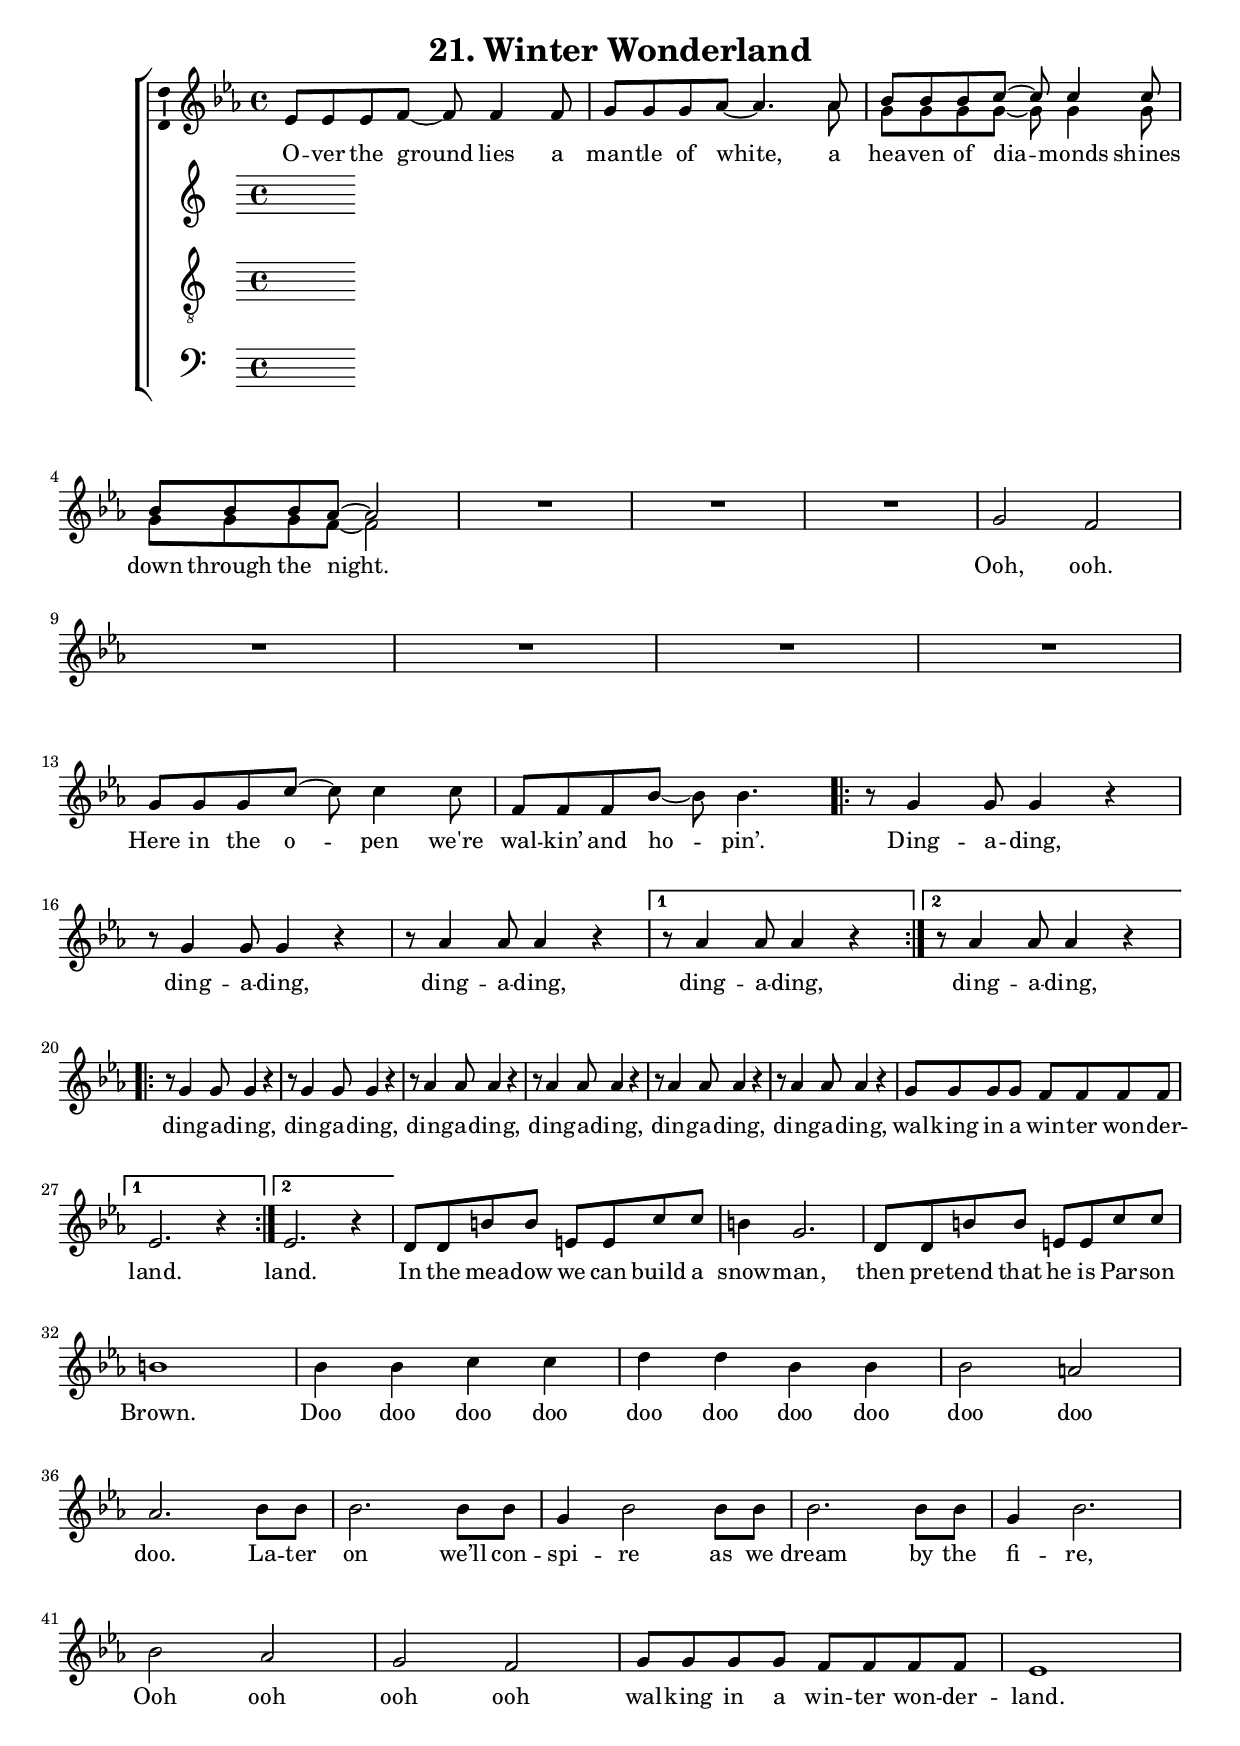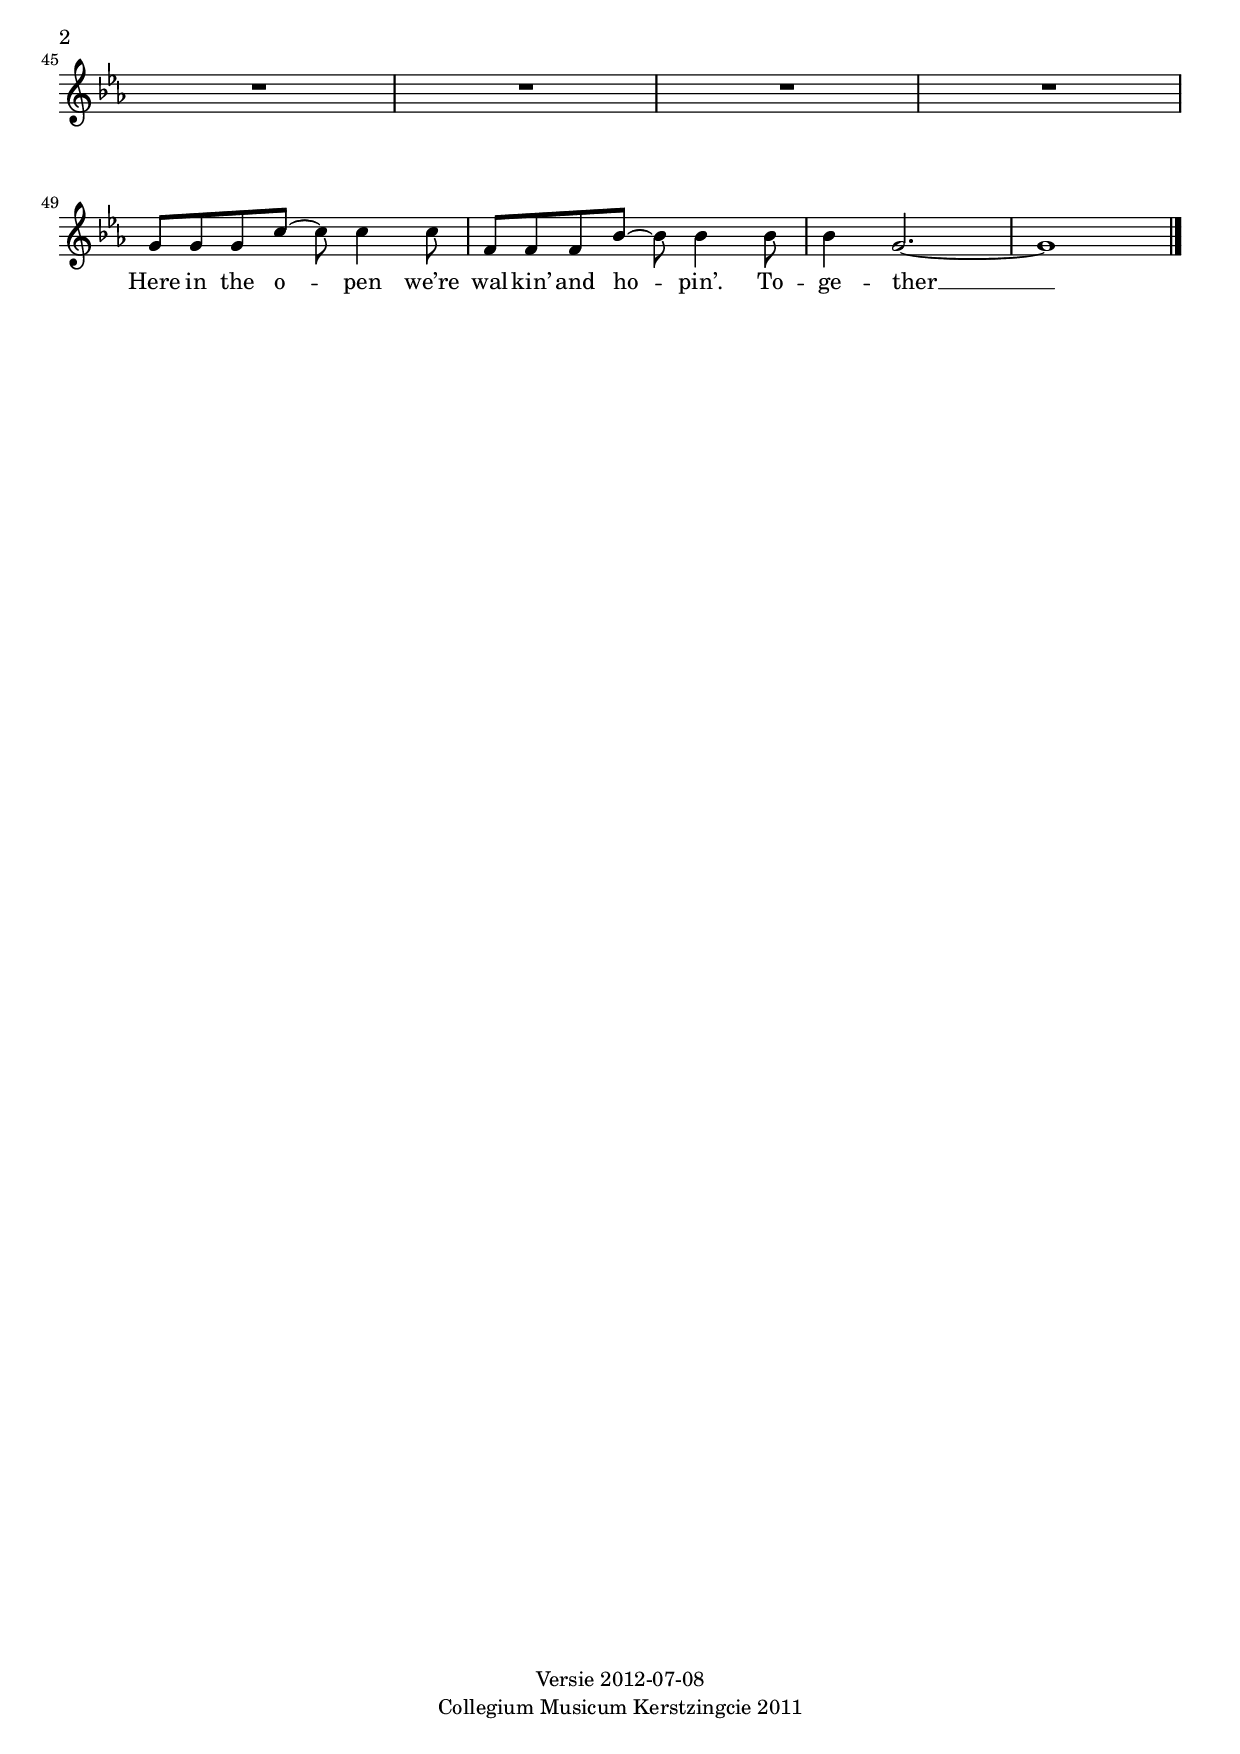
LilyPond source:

% vim: set fileformat=dos:
\version "2.12.3"

% vim: set fileformat=dos:

\version "2.12.3"

mbreak = \break
%mbreak = {}

soprano = \relative c' {
  \time 4/4
  \key es \major

  %O -- ver the ground lies a
  %man -- tle of white, a
  %hea -- ven of dia -- monds shines
  %down through the night.

  es8 es es f ~ f f4 f8 |
  g8 g g as ~ as4.
  <<
    { \voiceOne
      as8 |
      bes8 bes bes c8 ~ c c4 c8 |
      \mbreak
      bes8 bes bes as8 ~ as2 |
    }
    \new Voice
    { \voiceTwo
      as8 |
      g8 g g g8 ~ g g4 g8 |
      g8 g g f8 ~ f2 |
    }
  >> \oneVoice

  R1 R1 R1

  %Ooh, ooh.
  g2 f2

  \mbreak
  R1 R1 R1 R1

  %Here in the o -- pen we're                 %                  [1]    [2]       
  %wal -- kin’ and ho -- pin’.                % sop: dd1 dd2 dd3 dd4 :| dd4 |: dd1
  %Ding -- a -- ding, (4x)                    % ten: r   r   r   r      rin    the
  \mbreak
  g='8 g8 g8 c8 ~ c8 c4 c8 |
  f,8 f8 f8 bes8 ~ bes8 bes4.
  \set Score.repeatCommands = #'(                     start-repeat)
    r8 g4 g8 g4 r4 |
    r8 g4 g8 g4 r4 |
    r8 as4 as8 as4 r4 |
  \set Score.repeatCommands = #'((volta "1"))
    r8 as4 as8 as4 r4 |
  \set Score.repeatCommands = #'((volta #f) (volta "2") end-repeat)
    r8 as4 as8 as4 r4 |
  \set Score.repeatCommands = #'(           (volta #f)  start-repeat)
  \mbreak

  % ding -- a -- ding ...
  % wal -- king in a win -- ter won -- der --
     r8 g4 g8 g4 r4 |
     r8 g4 g8 g4 r4 |
     r8 as4 as8 as4 r4 |
     r8 as4 as8 as4 r4 |
     r8 as4 as8 as4 r4 |
     r8 as4 as8 as4 r4 |
     g8 g g g f8 f f f |
  \set Score.repeatCommands = #'((volta "1"))
    { es2. r4 }
  \set Score.repeatCommands = #'((volta #f) (volta "2") end-repeat)
    { es2. r4 }
  \set Score.repeatCommands = #'(           (volta #f))

  % land.
  % In the mea -- dow we can build a
  % snow -- man,
  % then pre -- tend that he is Par -- son

  d8 d8 b'8 b8 e,8 e8 c'8 c8 |
  b4 g2. |
  d8 d8 b'8 b8 e,8 e8 c'8 c8 |

  %Brown.
  %doo doo doo doo ...
  \mbreak
  b='1 |
  bes4 bes4 c4 c4 |
  d4 d4 bes4 bes4 |
  bes2 a2 |

  %doo. La -- ter
  %on we’ll con --
  %spi -- re as we
  %dream by the
  %fi -- re,
  \mbreak
  as2. bes8 bes8 |
  bes 2. bes8 bes8 |
  g4 bes2 bes8 bes8 |
  bes 2. bes8 bes8 |
  g4 bes2. |

  %Ooh ooh
  %ooh ooh
  %wal -- king in a win -- ter won -- der --
  %land.
  \mbreak
  bes2 as2 |
  g2 f2 |
  g8 g8 g8 g8 f8 f8 f8 f8 |
  es1 |

  \mbreak
  R1 R1 R1 R1

  %Here in the o -- pen we’re
  %wal -- kin’ and hopin’. To --
  %ge -- ther __
  \mbreak
  g8 g8 g8 c8 ~ c8 c4 c8 |
  f,8 f8 f8 bes8 ~ bes8 bes4 bes8 |
  bes4 g2. ~ |
  g1 \bar "|."

}

alto = \relative c' {
}

tenor = \relative c' {
}

bass = \relative c {
}

verseOneSoprano = \lyricmode {
  O -- ver the ground lies a
  man -- tle of white, a
  hea -- ven of dia -- monds shines

  down through the night.
  Ooh, ooh.

  Here in the o -- pen we're
  wal -- kin’ and ho -- pin’.
  Ding -- a -- ding,
  ding -- a -- ding,
  ding -- a -- ding,
  ding -- a -- ding,
  ding -- a -- ding, % for the repeat

  ding -- a -- ding,
  ding -- a -- ding,
  ding -- a -- ding,
  ding -- a -- ding,

  ding -- a -- ding,
  ding -- a -- ding,

  wal -- king in a win -- ter won -- der --
  land.
  land. % for the repeat

  In the mea -- dow we can build a
  snow -- man,
  then pre -- tend that he is Par -- son

  Brown.
  Doo doo doo doo
  doo doo doo doo
  doo doo

  doo. La -- ter
  on we’ll con --
  spi -- re as we
  dream by the
  fi -- re,

  Ooh ooh
  ooh ooh
  wal -- king in a win -- ter won -- der --
  land.

  Here in the o -- pen we’re
  wal -- kin’ and ho -- pin’. To --
  ge -- ther __
}

verseOneAlto = \lyricmode {
  O -- ver the ground lies a
  man -- tle of white, a
  hea -- ven of dia -- monds shines

  down through the night.
  Ooh, ooh.

  Ro -- mance can blos -- som
  a -- ny old time.

  Here in the o -- pen we're
  wal -- kin’ and ho -- pin’.
  Ding -- a -- ding,
  ding -- a -- ding,
  ding -- a -- ding,
  ding -- a -- ding,

  ding -- a -- ding,
  ding -- a -- ding,
  ding -- a -- ding,
  ding -- a -- ding,

  ding -- a -- ding,
  ding -- a -- ding,

  wal -- king in a win -- ter won -- der --
  land.

  In the mea -- dow we can build a
  snow -- man,
  then pre -- tend that he is Par -- son

  Brown.
  Doo doo doo doo
  doo doo doo doo
  doo doo

  doo. La -- ter
  on we’ll con --
  spi -- re as we
  dream by the
  fi -- re,

  Ooh ooh
  ooh ooh
  wal -- king in a win -- ter won -- der --
  land.

  Here in the o -- pen we’re
  wal -- kin’ and ho -- pin’. To --
  ge -- ther __
}

verseOneTenor = \lyricmode {
}

verseOneBass = \lyricmode {
}


nummer = "21." % FIXME

\header {
  title = \markup {\nummer "Winter Wonderland"}
  arranger = "" % FIXME
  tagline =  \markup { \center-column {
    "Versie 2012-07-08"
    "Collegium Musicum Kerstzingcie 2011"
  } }
}

% This useful function kills extenders that are too short to be useful
% Combine this with \override LyricExtender #'minimum-length = #0 for
% beautiful results: an extender if there is space, no extender if there
% is not.
#(define (conditional-kill-lyric-extender-callback . args)
   (lambda (grob)
    (let* ((minimum-length
            (if (null? args)
             (ly:grob-property grob 'minimum-length 0)
             (car args)))
           (X-extent (ly:stencil-extent (ly:grob-property grob 'stencil empty-stencil) X))
           (length (- (cdr X-extent) (car X-extent))))
     (if (> minimum-length length)
      (ly:grob-suicide! grob)))))

% Make everything a bit smaller. 
% The normal size of the music font is 20, but that gets things *really*
% jammed together.
#(set-global-staff-size 18)

\score {
  \new ChoirStaff <<
    \new Staff = "sSoprano" << 
      \clef "treble"
      \new Voice = "vSoprano" { \soprano }
    >>
    \new Lyrics \lyricsto "vSoprano" \verseOneSoprano

    \new Staff = "sAlto" << 
      \clef "treble"
      \new Voice = "vAlto" { \alto }
    >>
    \new Lyrics \lyricsto "vAlto" \verseOneAlto

    \new Staff = "sTenor" << 
      \clef "treble_8"
      \new Voice = "vTenor" { \tenor }
    >>
    \new Lyrics \lyricsto "vTenor" \verseOneTenor

    \new Staff = "sBass" << 
      \clef "bass"
      \new Voice = "vBass" { \bass }
    >>
    \new Lyrics \lyricsto "vBass" \verseOneBass
  >>
  \layout { 
    % We can haz ambitus to display pitch range?
    \context { \Staff 
      \consists "Ambitus_engraver"
    }
    % Beautiful extender lines
    \context { \Lyrics
      \override LyricExtender #'minimum-length = #0
      \override LyricExtender #'after-line-breaking = %
         #(conditional-kill-lyric-extender-callback 1)
    }
    % space-saving tweaks
    %\context { \Staff
      %\override VerticalAxisGroup #'minimum-Y-extent = #'(-1 . 1)
    %}
    \context { \Lyrics
      \override VerticalAxisGroup #'Y-extent = #'(-0.1 . 0.1)
    }
    \context { \Lyrics
      \override VerticalAxisGroup #'minimum-Y-extent = #'(0 . 0)
    }
  }
}
